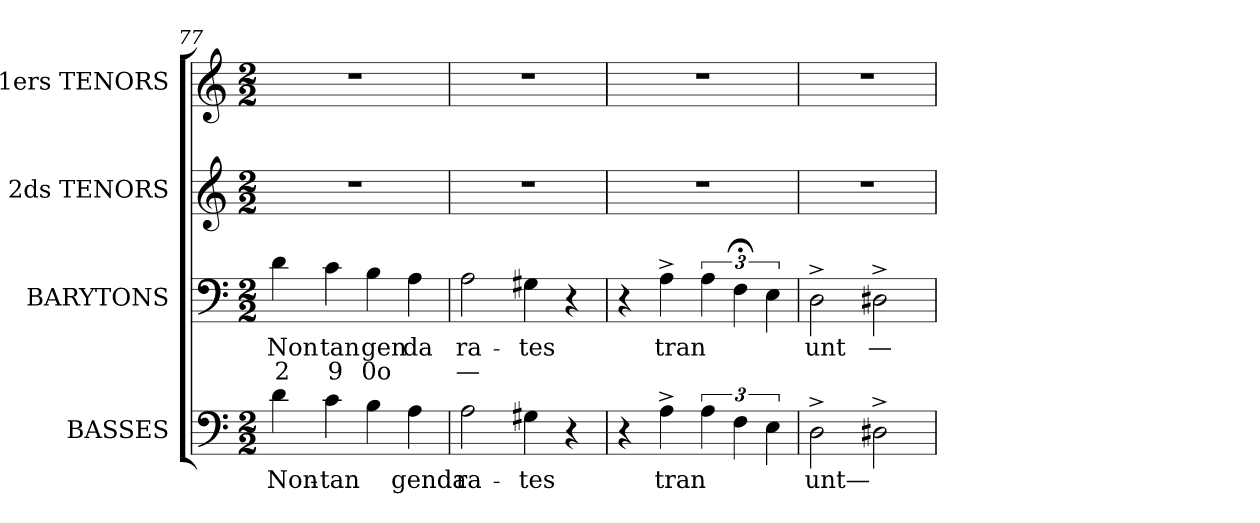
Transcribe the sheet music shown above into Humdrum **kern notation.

**kern	**text	**kern	**text	**text	**kern	**kern
*part4	*part4	*part3	*part3	*part3	*part2	*part1
*staff4	*staff4	*staff3	*staff3	*staff3	*staff2	*staff1
*I"BASSES	*	*I"BARYTONS	*	*	*I"2ds TENORS	*I"1ers TENORS
*I'BAS.	*	*I'BAR.	*	*	*	*
*clefF4	*	*clefF4	*	*	*clefG2	*clefG2
*k[]	*	*k[]	*	*	*k[]	*k[]
*M2/2	*	*M2/2	*	*	*M2/2	*M2/2
=77	=77	=77	=77	=77	=77	=77
4di\	Non-	4di\	Non	2	1r	1r
4ci\	tan	4ci\	tan	9	.	.
4Bi\	--	4Bi\	gen	0o	.	.
4Ai\	genda	4Ai\	da	.	.	.
=78	=78	=78	=78	=78	=78	=78
2Ai\	ra-	2Ai\	ra-	—	1r	1r
4G#Xi\	tes	4G#Xi\	tes	.	.	.
4r	.	4r	.	.	.	.
=79	=79	=79	=79	=79	=79	=79
4r	.	4r	.	.	1r	1r
4A^>i\	tran	4A^>i\	tran	.	.	.
6Ai\	.	6Ai\	.	.	.	.
6Fi\	.	6F;i\	.	.	.	.
6Ei\	.	6Ei\	.	.	.	.
=80	=80	=80	=80	=80	=80	=80
2D^>i\	unt—	2D^>i\	unt	.	1r	1r
2D#X^>i\	.	2D#X^>i\	—	.	.	.
=	=	=	=	=	=	=
*-	*-	*-	*-	*-	*-	*-
